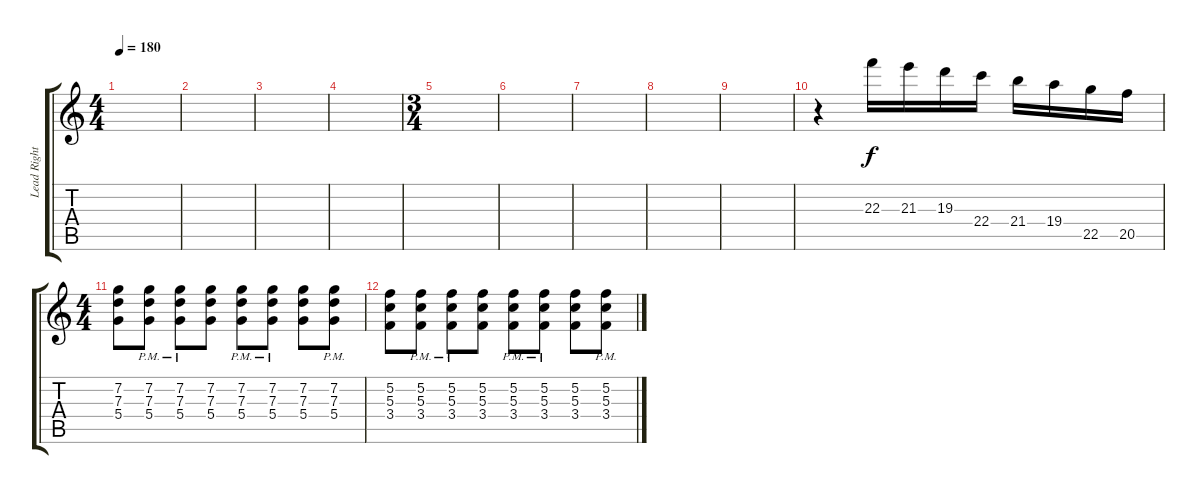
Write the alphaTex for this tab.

\track ("Lead Right" "Lead Right") {instrument overdrivenguitar}
\staff {score tabs}
\tuning (F4 C4 G3 D3 A2 E2) {hide}
\ts (4 4)
\tempo 180
\clef g2
\ks c
|
|
|
|
\ts (3 4)
|
|
|
|
|
r.4 22.3.16 21.3.16 19.3.16 22.4.16 21.4.16 19.4.16 22.5.16 20.5.16 |
\ts (4 4)
(7.2 7.3 5.4).8 (7.2{pm} 7.3{pm} 5.4{pm}).8 (7.2{pm} 7.3{pm} 5.4{pm}).8 (7.2 7.3 5.4).8 (7.2{pm} 7.3{pm} 5.4{pm}).8 (7.2{pm} 7.3{pm} 5.4{pm}).8 (7.2 7.3 5.4).8 (7.2{pm} 7.3{pm} 5.4{pm}).8 |
(5.2 5.3 3.4).8 (5.2{pm} 5.3{pm} 3.4{pm}).8 (5.2{pm} 5.3{pm} 3.4{pm}).8 (5.2 5.3 3.4).8 (5.2{pm} 5.3{pm} 3.4{pm}).8 (5.2{pm} 5.3{pm} 3.4{pm}).8 (5.2 5.3 3.4).8 (5.2{pm} 5.3{pm} 3.4{pm}).8
